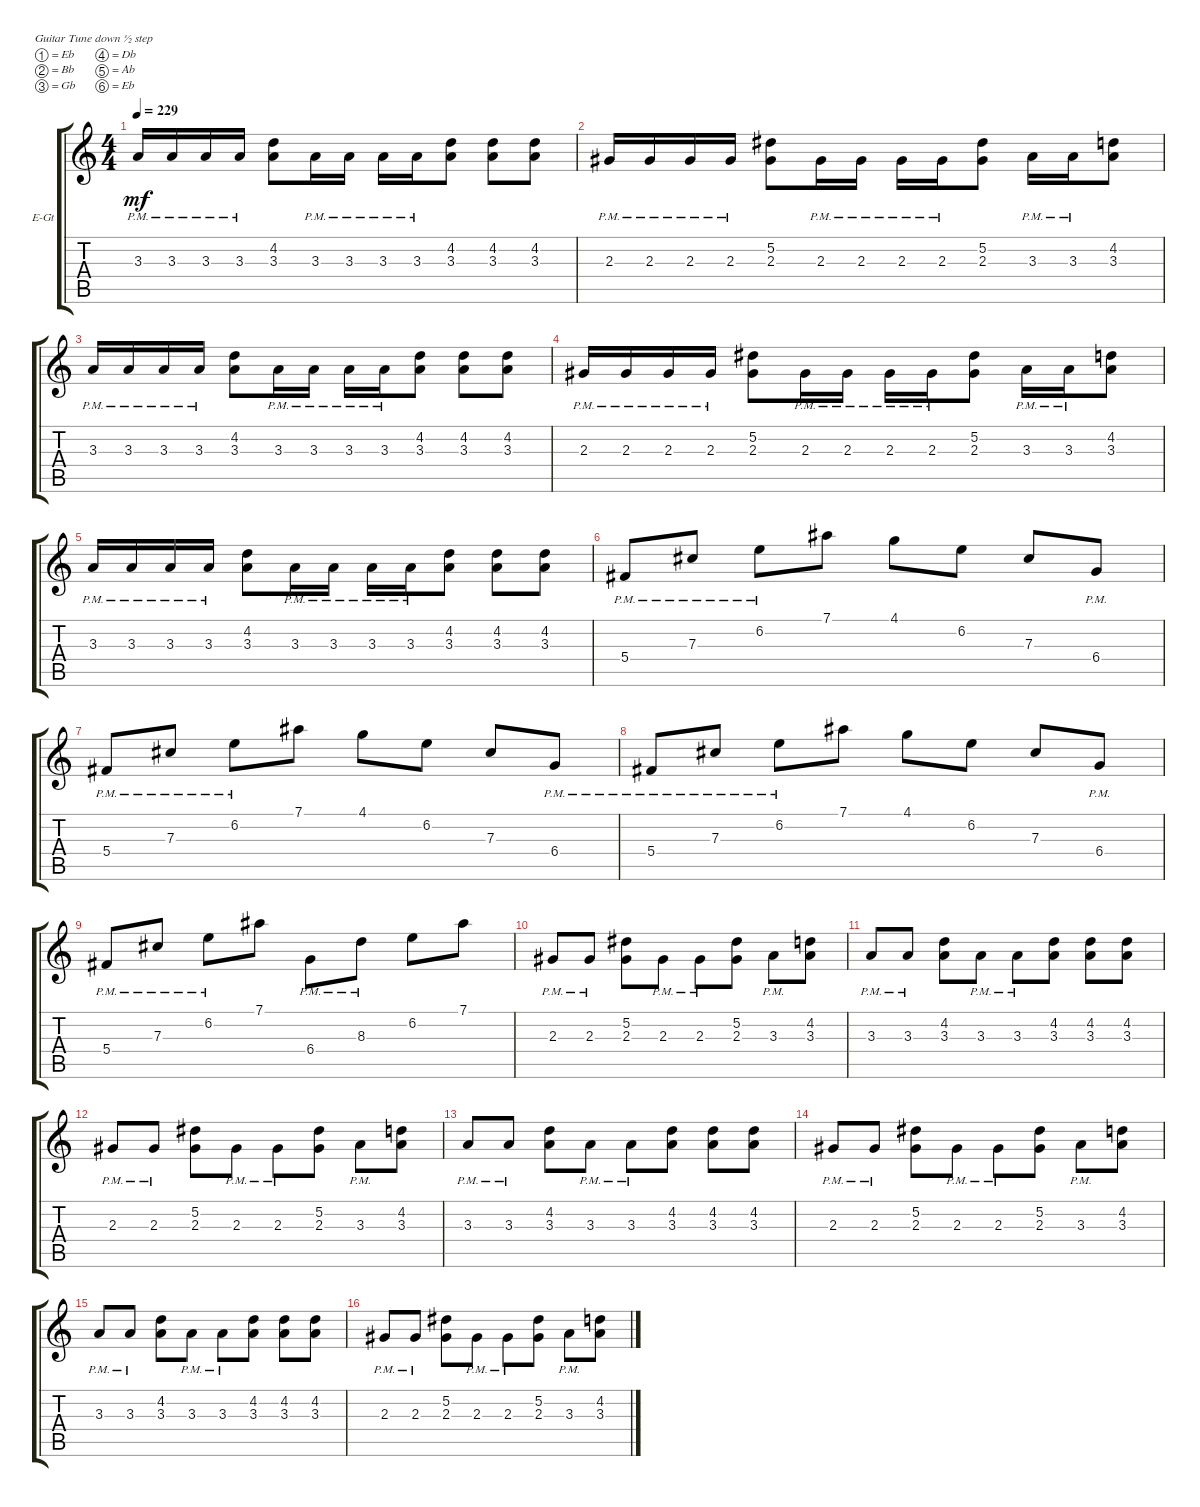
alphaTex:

\defaultSystemsLayout 4
\bracketExtendMode groupsimilarinstruments
\firstSystemTrackNameOrientation horizontal
\otherSystemsTrackNameOrientation horizontal
\track ("Electric Guitar" "E-Gt") {instrument overdrivenguitar}
\staff {score tabs}
\tuning (Eb4 Bb3 Gb3 Db3 Ab2 Eb2)
\ts (4 4)
\tempo 229
\clef g2
\ks c
3.3{pm}.16{dy mf} 3.3{pm}.16 3.3{pm}.16 3.3{pm}.16 (3.3 4.2).8 3.3{pm}.16 3.3{pm}.16 3.3{pm}.16 3.3{pm}.16 (3.3 4.2).8 (3.3 4.2).8 (3.3 4.2).8 |
2.3{pm}.16 2.3{pm}.16 2.3{pm}.16 2.3{pm}.16 (2.3 5.2).8 2.3{pm}.16 2.3{pm}.16 2.3{pm}.16 2.3{pm}.16 (2.3 5.2).8 3.3{pm}.16 3.3{pm}.16 (3.3 4.2).8 |
3.3{pm}.16 3.3{pm}.16 3.3{pm}.16 3.3{pm}.16 (3.3 4.2).8 3.3{pm}.16 3.3{pm}.16 3.3{pm}.16 3.3{pm}.16 (3.3 4.2).8 (3.3 4.2).8 (3.3 4.2).8 |
2.3{pm}.16 2.3{pm}.16 2.3{pm}.16 2.3{pm}.16 (2.3 5.2).8 2.3{pm}.16 2.3{pm}.16 2.3{pm}.16 2.3{pm}.16 (2.3 5.2).8 3.3{pm}.16 3.3{pm}.16 (3.3 4.2).8 |
3.3{pm}.16 3.3{pm}.16 3.3{pm}.16 3.3{pm}.16 (3.3 4.2).8 3.3{pm}.16 3.3{pm}.16 3.3{pm}.16 3.3{pm}.16 (3.3 4.2).8 (3.3 4.2).8 (3.3 4.2).8 |
5.4{pm}.8 7.3{pm}.8 6.2{pm}.8 7.1.8 4.1.8 6.2.8 7.3.8 6.4{pm}.8 |
5.4{pm}.8 7.3{pm}.8 6.2{pm}.8 7.1.8 4.1.8 6.2.8 7.3.8 6.4{pm}.8 |
5.4{pm}.8 7.3{pm}.8 6.2{pm}.8 7.1.8 4.1.8 6.2.8 7.3.8 6.4{pm}.8 |
5.4{pm}.8 7.3{pm}.8 6.2{pm}.8 7.1.8 6.4{pm}.8 8.3{pm}.8 6.2.8 7.1.8 |
2.3{pm}.8 2.3{pm}.8 (5.2 2.3).8 2.3{pm}.8 2.3{pm}.8 (2.3 5.2).8 3.3{pm}.8 (3.3 4.2).8 |
3.3{pm}.8 3.3{pm}.8 (4.2 3.3).8 3.3{pm}.8 3.3{pm}.8 (4.2 3.3).8 (3.3 4.2).8 (3.3 4.2).8 |
2.3{pm}.8 2.3{pm}.8 (5.2 2.3).8 2.3{pm}.8 2.3{pm}.8 (2.3 5.2).8 3.3{pm}.8 (3.3 4.2).8 |
3.3{pm}.8 3.3{pm}.8 (4.2 3.3).8 3.3{pm}.8 3.3{pm}.8 (4.2 3.3).8 (3.3 4.2).8 (3.3 4.2).8 |
2.3{pm}.8 2.3{pm}.8 (5.2 2.3).8 2.3{pm}.8 2.3{pm}.8 (2.3 5.2).8 3.3{pm}.8 (3.3 4.2).8 |
3.3{pm}.8 3.3{pm}.8 (4.2 3.3).8 3.3{pm}.8 3.3{pm}.8 (4.2 3.3).8 (3.3 4.2).8 (3.3 4.2).8 |
2.3{pm}.8 2.3{pm}.8 (5.2 2.3).8 2.3{pm}.8 2.3{pm}.8 (2.3 5.2).8 3.3{pm}.8 (3.3 4.2).8
